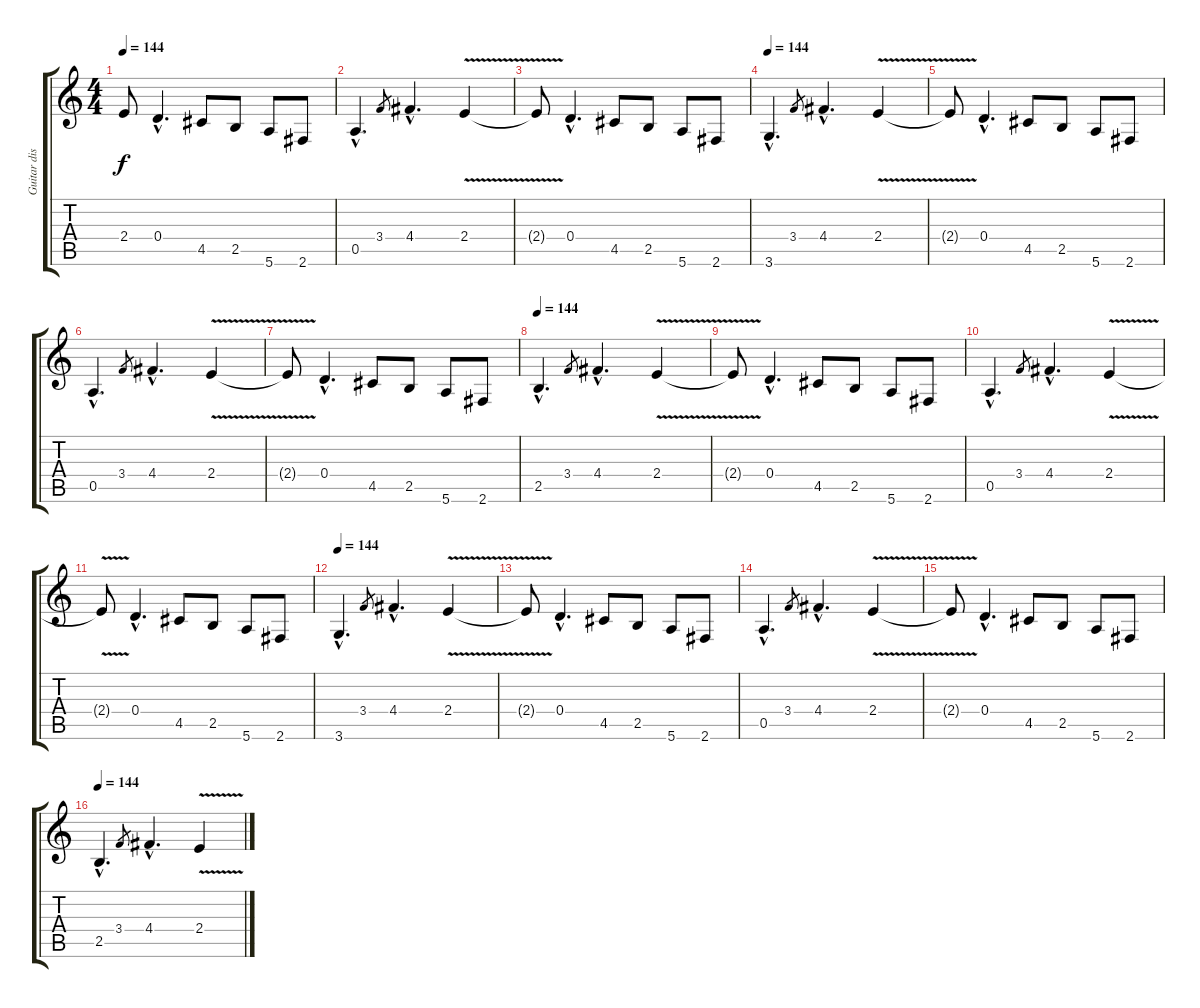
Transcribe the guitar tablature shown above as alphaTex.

\track ("Guitar distortion 4" "Guitar dis") {instrument distortionguitar}
\staff {score tabs}
\tuning (E4 B3 G3 D3 A2 E2) {hide}
\ts (4 4)
\tempo 144
\clef g2
\ks c
2.4{t}.8{dy f} 0.4{hac}.4{d} 4.5.8 2.5.8 5.6.8 2.6.8 |
0.5{hac}.4{d} 3.4.8{gr} 4.4{hac}.4{d} 2.4{v}.4 |
2.4{t}.8 0.4{hac}.4{d} 4.5.8 2.5.8 5.6.8 2.6.8 |
\tempo 144
3.6{hac}.4{d} 3.4.8{gr} 4.4{hac}.4{d} 2.4{v}.4 |
2.4{t}.8 0.4{hac}.4{d} 4.5.8 2.5.8 5.6.8 2.6.8 |
0.5{hac}.4{d} 3.4.8{gr} 4.4{hac}.4{d} 2.4{v}.4 |
2.4{t}.8 0.4{hac}.4{d} 4.5.8 2.5.8 5.6.8 2.6.8 |
\tempo 144
2.5{hac}.4{d} 3.4.8{gr} 4.4{hac}.4{d} 2.4{v}.4 |
2.4{t}.8 0.4{hac}.4{d} 4.5.8 2.5.8 5.6.8 2.6.8 |
0.5{hac}.4{d} 3.4.8{gr} 4.4{hac}.4{d} 2.4{v}.4 |
2.4{t}.8 0.4{hac}.4{d} 4.5.8 2.5.8 5.6.8 2.6.8 |
\tempo 144
3.6{hac}.4{d} 3.4.8{gr} 4.4{hac}.4{d} 2.4{v}.4 |
2.4{t}.8 0.4{hac}.4{d} 4.5.8 2.5.8 5.6.8 2.6.8 |
0.5{hac}.4{d} 3.4.8{gr} 4.4{hac}.4{d} 2.4{v}.4 |
2.4{t}.8 0.4{hac}.4{d} 4.5.8 2.5.8 5.6.8 2.6.8 |
\tempo 144
2.5{hac}.4{d} 3.4.8{gr} 4.4{hac}.4{d} 2.4{v}.4
